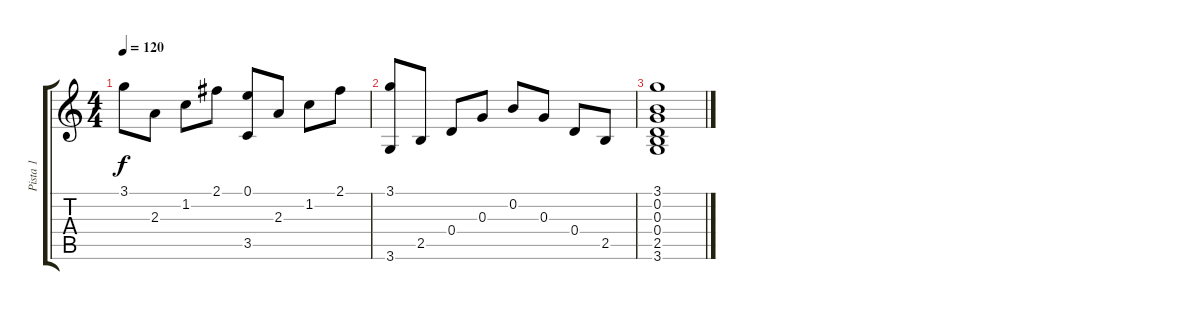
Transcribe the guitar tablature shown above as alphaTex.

\track ("Pista 1" "Pista 1") {instrument acousticguitarsteel}
\staff {score tabs}
\tuning (E4 B3 G3 D3 A2 E2) {hide}
\ts (4 4)
\tempo 120
\clef g2
\ks c
3.1.8{dy f} 2.3.8 1.2.8 2.1.8 (0.1 3.5).8 2.3.8 1.2.8 2.1.8 |
(3.1 3.6).8 2.5.8 0.4.8 0.3.8 0.2.8 0.3.8 0.4.8 2.5.8 |
(3.1 0.2 0.3 0.4 2.5 3.6).1
